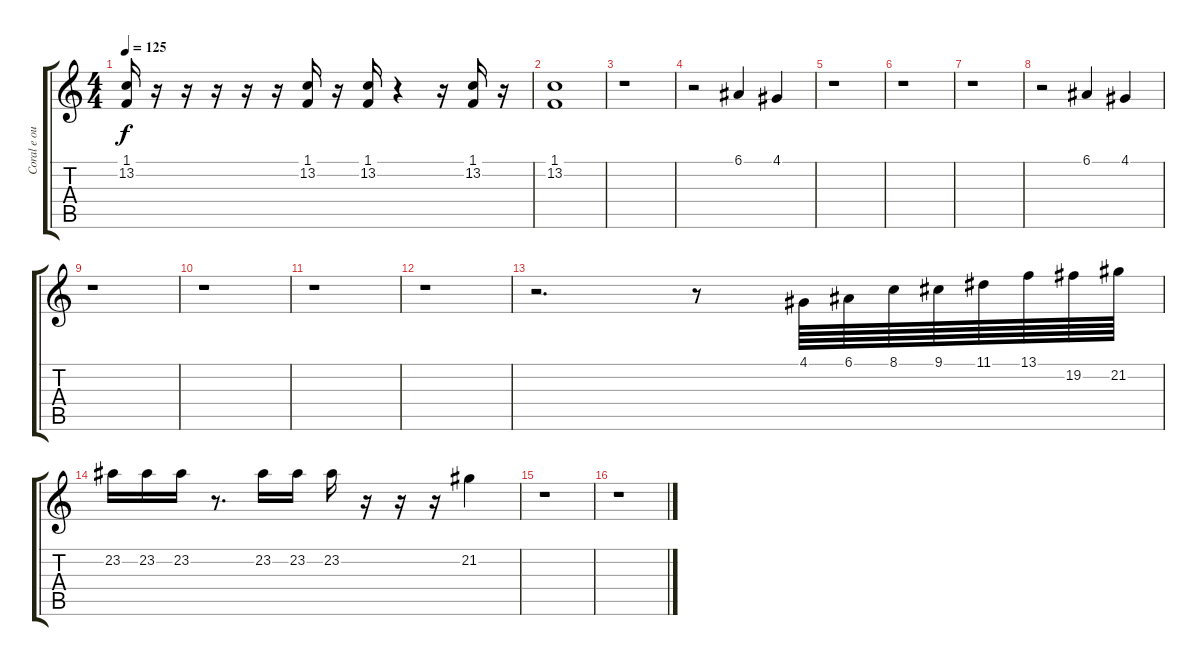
\track ("Coral e outros" "Coral e ou") {instrument piccolo}
\staff {score tabs}
\tuning (E4 B3 G3 D3 A2 E2) {hide}
\ts (4 4)
\tempo 125
\clef g2
\ks c
(1.1 13.2).16{dy f} r.16 r.16 r.16 r.16 r.16 (1.1 13.2).16 r.16 (1.1 13.2).16 r.4 r.16 (1.1 13.2).16 r.16 |
(1.1 13.2).1 |
r.1 |
r.2{instrument piccolo} 6.1.4 4.1.4 |
r.1 |
r.1 |
r.1 |
r.2 6.1.4 4.1.4 |
r.1 |
r.1 |
r.1 |
r.1 |
r.2{d} r.8 4.1.64{volume 8 instrument lead2sawtooth} 6.1.64 8.1.64 9.1.64 11.1.64 13.1.64 19.2.64 21.2.64 |
23.2.16 23.2.16 23.2.16 r.8{d} 23.2.16 23.2.16 23.2.16 r.16 r.16 r.16 21.2.4 |
r.1 |
r.1
